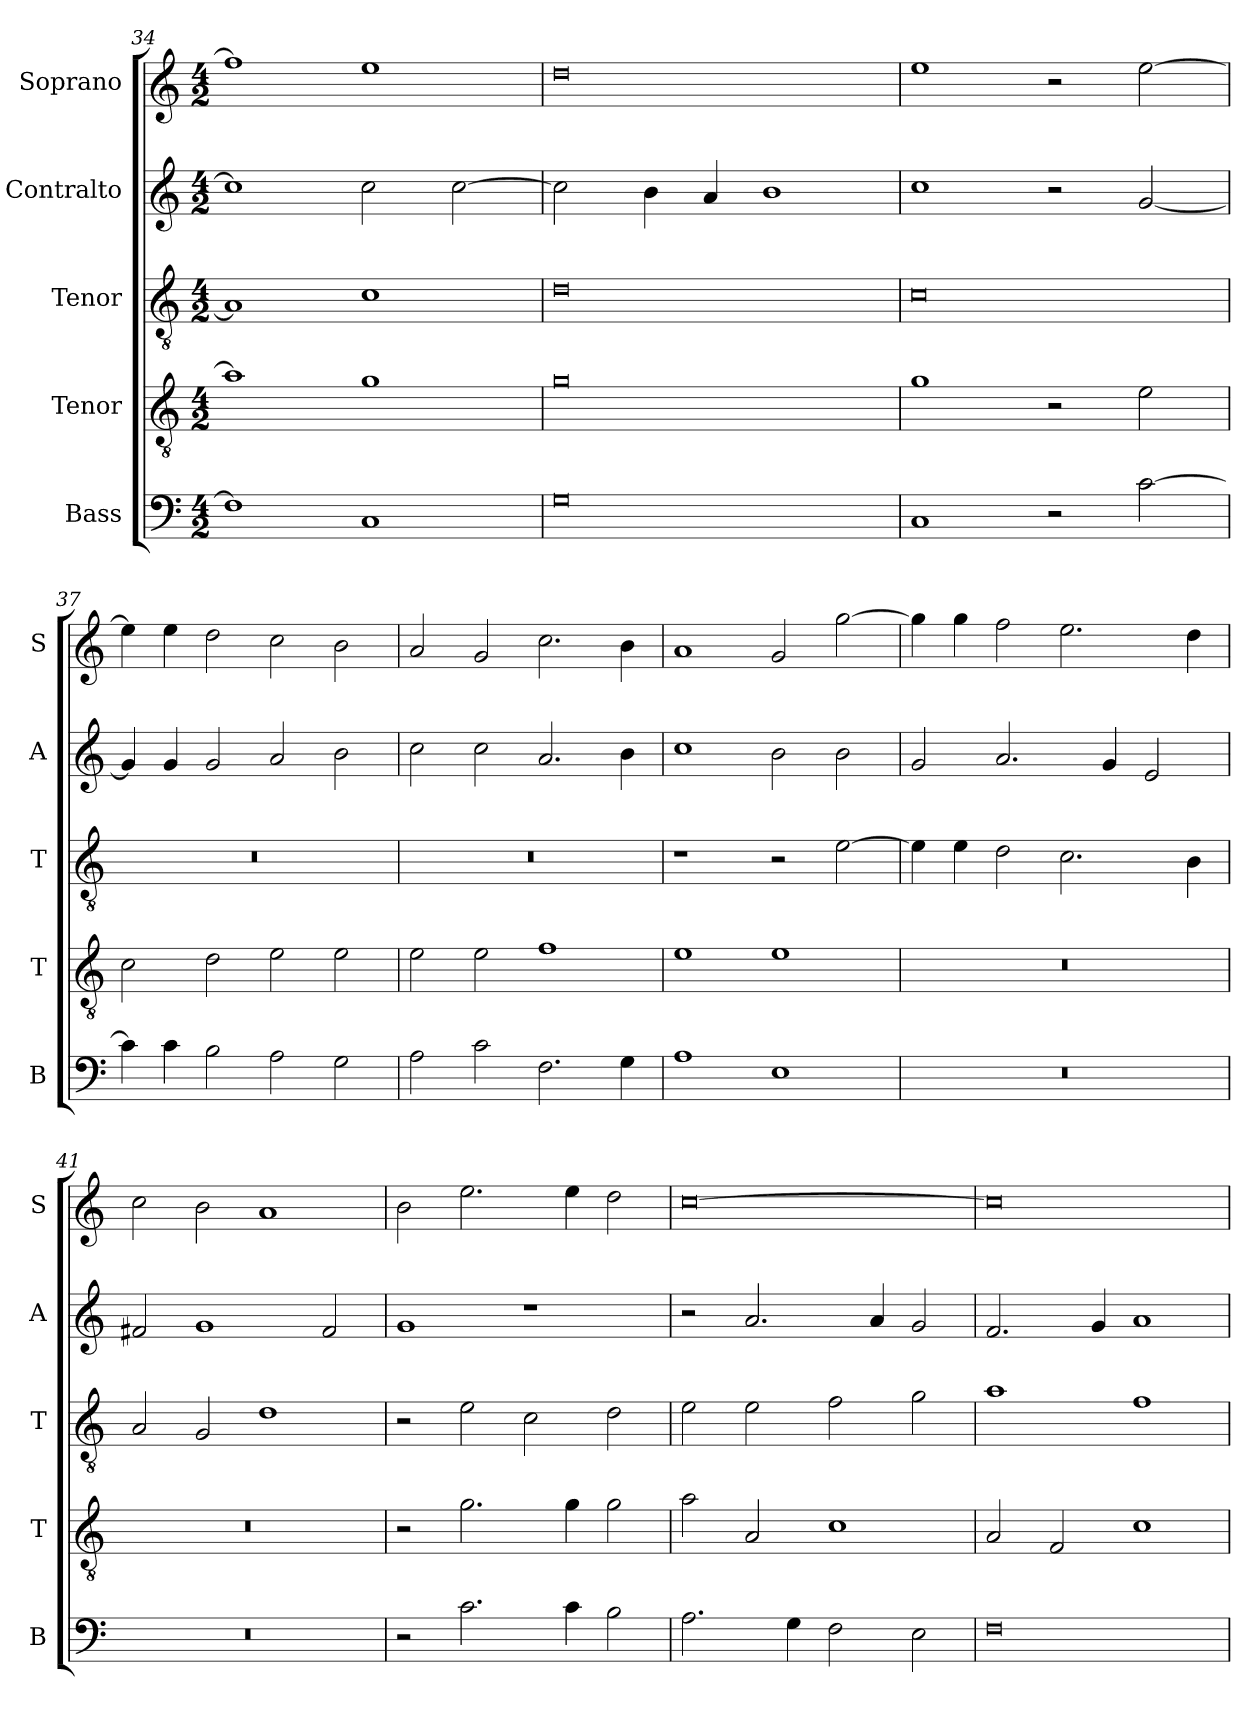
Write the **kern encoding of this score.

**kern	**kern	**kern	**kern	**kern
*part5	*part4	*part3	*part2	*part1
*staff5	*staff4	*staff3	*staff2	*staff1
*I"Bass	*I"Tenor	*I"Tenor	*I"Contralto	*I"Soprano
*I'B	*I'T	*I'T	*I'A	*I'S
*clefF4	*clefGv2	*clefGv2	*clefG2	*clefG2
*k[]	*k[]	*k[]	*k[]	*k[]
*G:mix	*G:mix	*G:mix	*G:mix	*G:mix
*M4/2	*M4/2	*M4/2	*M4/2	*M4/2
=34	=34	=34	=34	=34
1F]	1a]	1A]	1cc]	1ff]
1C	1g	1c	2cc	1ee
.	.	.	[2cc	.
=35	=35	=35	=35	=35
0G	0g	0d	2cc]	0dd
.	.	.	4b	.
.	.	.	4a	.
.	.	.	1b	.
=36	=36	=36	=36	=36
1C	1g	0c	1cc	1ee
2r	2r	.	2r	2r
[2c	2e	.	[2g	[2ee
=37	=37	=37	=37	=37
4c]	2c	0r	4g]	4ee]
4c	.	.	4g	4ee
2B	2d	.	2g	2dd
2A	2e	.	2a	2cc
2G	2e	.	2b	2b
=38	=38	=38	=38	=38
2A	2e	0r	2cc	2a
2c	2e	.	2cc	2g
2.F	1f	.	2.a	2.cc
4G	.	.	4b	4b
=39	=39	=39	=39	=39
1A	1e	1r	1cc	1a
1E	1e	2r	2b	2g
.	.	[2e	2b	[2gg
=40	=40	=40	=40	=40
0r	0r	4e]	2g	4gg]
.	.	4e	.	4gg
.	.	2d	2.a	2ff
.	.	2.c	.	2.ee
.	.	.	4g	.
.	.	.	2e	.
.	.	4B	.	4dd
=41	=41	=41	=41	=41
0r	0r	2A	2f#X	2cc
.	.	2G	1g	2b
.	.	1d	.	1a
.	.	.	2f#	.
=42	=42	=42	=42	=42
2r	2r	2r	1g	2b
2.c	2.g	2e	.	2.ee
.	.	2c	1r	.
4c	4g	.	.	4ee
2B	2g	2d	.	2dd
=43	=43	=43	=43	=43
2.A	2a	2e	2r	[0cc
.	2A	2e	2.a	.
4G	.	.	.	.
2F	1c	2f	.	.
.	.	.	4a	.
2E	.	2g	2g	.
=44	=44	=44	=44	=44
0F	2A	1a	2.f	0cc]
.	2F	.	.	.
.	.	.	4g	.
.	1c	1f	1a	.
=	=	=	=	=
*-	*-	*-	*-	*-
